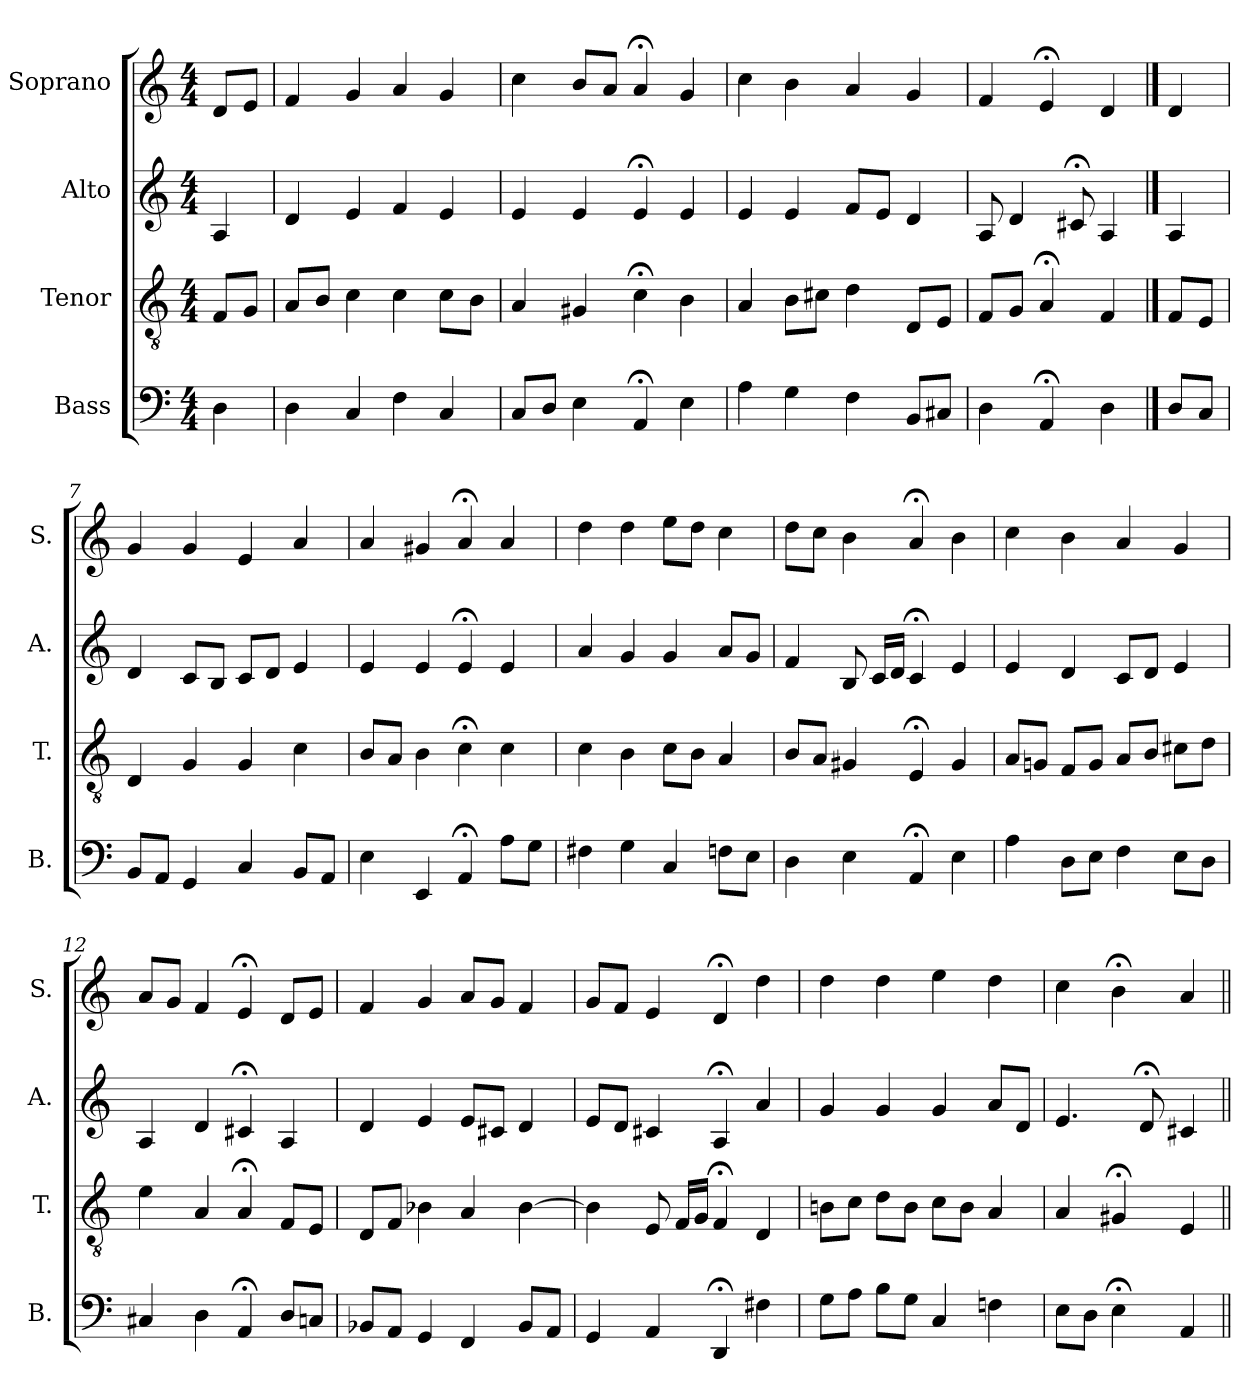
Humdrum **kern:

**kern	**kern	**kern	**kern
*part4	*part3	*part2	*part1
*staff4	*staff3	*staff2	*staff1
*I"Bass	*I"Tenor	*I"Alto	*I"Soprano
*I'B.	*I'T.	*I'A.	*I'S.
*clefF4	*clefGv2	*clefG2	*clefG2
*	*ITrd7c12	*	*
*k[]	*k[]	*k[]	*k[]
*C:	*C:	*C:	*C:
*M4/4	*M4/4	*M4/4	*M4/4
=1	=1	=1	=1
4D\	8FF/L	4A/	8d/L
.	8GG/J	.	8e/J
=2	=2	=2	=2
4D\	8AA/L	4d/	4f/
.	8BB/J	.	.
4C/	4C\	4e/	4g/
4F\	4C\	4f/	4a/
4C/	8C\L	4e/	4g/
.	8BB\J	.	.
=3	=3	=3	=3
8C/L	4AA/	4e/	4cc\
8D/J	.	.	.
4E\	4GG#X/	4e/	8b/L
.	.	.	8a/J
4AA;</	4C;<\	4e;</	4a;</
4E\	4BB\	4e/	4g/
=4	=4	=4	=4
4A\	4AA/	4e/	4cc\
4G\	8BB\L	4e/	4b\
.	8C#X\J	.	.
4F\	4D\	8f/L	4a/
.	.	8e/J	.
8BB/L	8DD/L	4d/	4g/
8C#X/J	8EE/J	.	.
=5	=5	=5	=5
4D\	8FF/L	8A/	4f/
.	8GG/J	4d/	.
4AA;</	4AA;</	.	4e;</
.	.	8c#X;</	.
4D\	4FF/	4A/	4d/
==6	==6	==6	==6
8D/L	8FF/L	4A/	4d/
8C/J	8EE/J	.	.
!!LO:LB:g=z
=7	=7	=7	=7
8BB/L	4DD/	4d/	4g/
8AA/J	.	.	.
4GG/	4GG/	8c/L	4g/
.	.	8B/J	.
4C/	4GG/	8c/L	4e/
.	.	8d/J	.
8BB/L	4C\	4e/	4a/
8AA/J	.	.	.
=8	=8	=8	=8
4E\	8BB/L	4e/	4a/
.	8AA/J	.	.
4EE/	4BB\	4e/	4g#X/
4AA;</	4C;<\	4e;</	4a;</
8A\L	4C\	4e/	4a/
8G\J	.	.	.
=9	=9	=9	=9
4F#X\	4C\	4a/	4dd\
4G\	4BB\	4g/	4dd\
4C/	8C\L	4g/	8ee\L
.	8BB\J	.	8dd\J
8Fn\L	4AA/	8a/L	4cc\
8E\J	.	8g/J	.
=10	=10	=10	=10
4D\	8BB/L	4f/	8dd\L
.	8AA/J	.	8cc\J
4E\	4GG#X/	8B/	4b\
.	.	16c/LL	.
.	.	16d/JJ	.
4AA;</	4EE;</	4c;</	4a;</
4E\	4GG#/	4e/	4b\
!!LO:PB:g=z
=11	=11	=11	=11
4A\	8AA/L	4e/	4cc\
.	8GGn/J	.	.
8D\L	8FF/L	4d/	4b\
8E\J	8GG/J	.	.
4F\	8AA/L	8c/L	4a/
.	8BB/J	8d/J	.
8E\L	8C#X\L	4e/	4g/
8D\J	8D\J	.	.
=12	=12	=12	=12
4C#X/	4E\	4A/	8a/L
.	.	.	8g/J
4D\	4AA/	4d/	4f/
4AA;</	4AA;</	4c#X;</	4e;</
8D/L	8FF/L	4A/	8d/L
8Cn/J	8EE/J	.	8e/J
=13	=13	=13	=13
8BB-X/L	8DD/L	4d/	4f/
8AA/J	8FF/J	.	.
4GG/	4BB-X\	4e/	4g/
4FF/	4AA/	8e/L	8a/L
.	.	8c#X/J	8g/J
8BB-/L	[4BB-\	4d/	4f/
8AA/J	.	.	.
!!LO:LB:g=z
=14	=14	=14	=14
4GG/	4BB-\]	8e/L	8g/L
.	.	8d/J	8f/J
4AA/	8EE/	4c#X/	4e/
.	16FF/LL	.	.
.	16GG/JJ	.	.
4DD;</	4FF;</	4A;</	4d;</
4F#X\	4DD/	4a/	4dd\
=15	=15	=15	=15
8G\L	8BBn\L	4g/	4dd\
8A\J	8C\J	.	.
8B\L	8D\L	4g/	4dd\
8G\J	8BB\J	.	.
4C/	8C\L	4g/	4ee\
.	8BB\J	.	.
4Fn\	4AA/	8a/L	4dd\
.	.	8d/J	.
=16	=16	=16	=16
8E\L	4AA/	4.e/	4cc\
8D\J	.	.	.
4E;<\	4GG#X;</	.	4b;<\
.	.	8d;</	.
4AA/	4EE/	4c#X/	4a/
=||	=||	=||	=||
*-	*-	*-	*-
